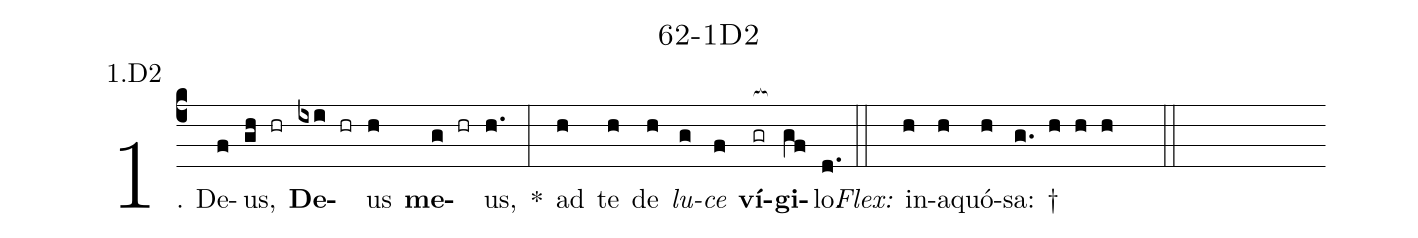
name: 62-1D2;
annotation: 1.D2;
%%
(c4)1. De(f)us,(gh hr) <b>De</b>(ixi hr)us(h) <b>me</b>(g hr)us,(h.) *(:) ad(h) te(h) de(h) <i>lu</i>(g)<i>ce</i>(f) <b>ví</b>(gr[ocb:1{])<b>gi</b>(gf[ocb:0}])lo.(d.) (::)
<i>Flex:</i>()  in(h)a(h)quó(h)sa: †(g. h h h  ::)
